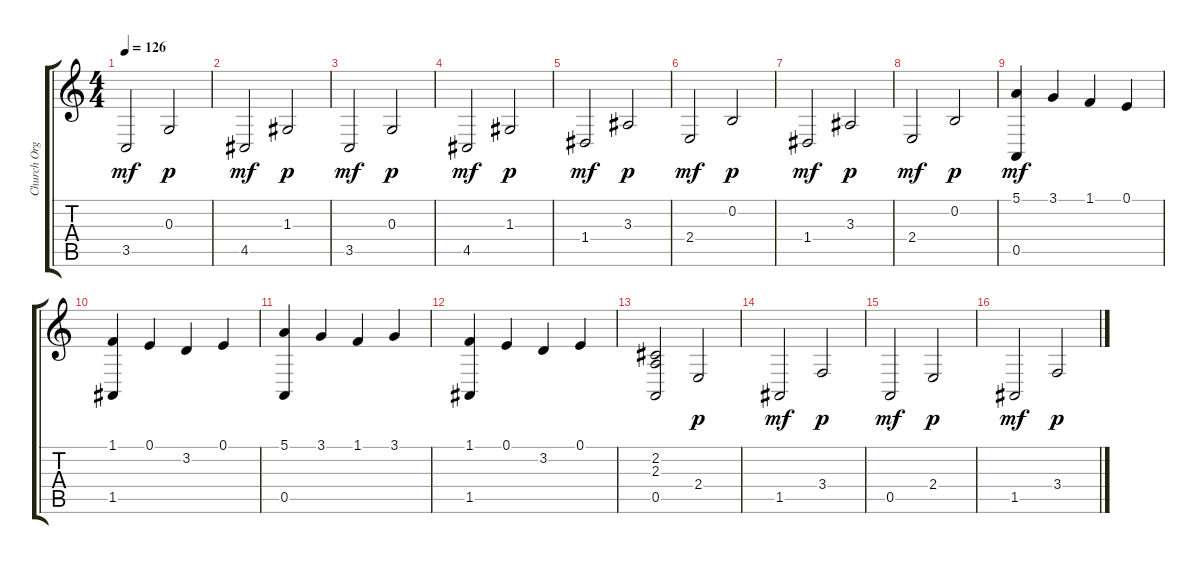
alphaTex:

\track ("Church Organ" "Church Org") {instrument churchorgan}
\staff {score tabs}
\tuning (E4 B3 G3 D3 A2 E2) {hide}
\ts (4 4)
\tempo 126
\clef g2
\ks c
3.5.2{dy mf} 0.3.2{dy p} |
4.5.2{dy mf} 1.3.2{dy p} |
3.5.2{dy mf} 0.3.2{dy p} |
4.5.2{dy mf} 1.3.2{dy p} |
1.4.2{dy mf} 3.3.2{dy p} |
2.4.2{dy mf} 0.2.2{dy p} |
1.4.2{dy mf} 3.3.2{dy p} |
2.4.2{dy mf} 0.2.2{dy p} |
(5.1 0.5).4{dy mf} 3.1.4 1.1.4 0.1.4 |
(1.1 1.5).4 0.1.4 3.2.4 0.1.4 |
(5.1 0.5).4 3.1.4 1.1.4 3.1.4 |
(1.1 1.5).4 0.1.4 3.2.4 0.1.4 |
(2.2 2.3 0.5).2 2.4.2{dy p} |
1.5.2{dy mf} 3.4.2{dy p} |
0.5.2{dy mf} 2.4.2{dy p} |
1.5.2{dy mf} 3.4.2{dy p}
